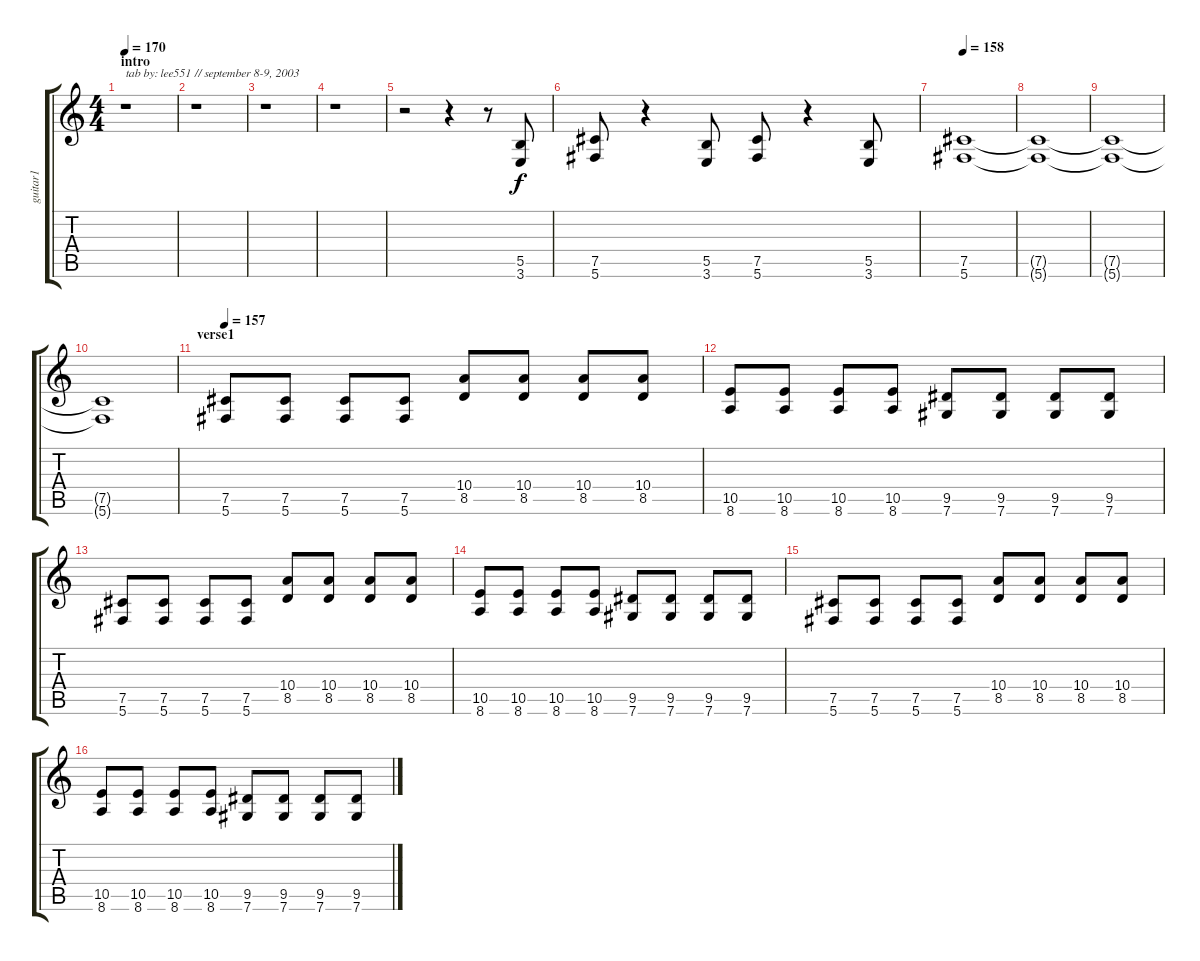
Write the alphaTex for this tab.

\track ("guitar1" "guitar1") {instrument distortionguitar}
\staff {score tabs}
\tuning (C4 Ab3 E3 B2 Gb2 Db2) {hide}
\ts (4 4)
\section ("" "intro")
\tempo 170
\clef g2
\ks c
r.1{txt "tab by: lee551 // september 8-9, 2003" dy f instrument distortionguitar} |
r.1 |
r.1 |
r.1 |
r.2 r.4 r.8 (5.5 3.6).8 |
(7.5 5.6).8 r.4 (5.5 3.6).8 (7.5 5.6).8 r.4 (5.5 3.6).8 |
\tempo 158
(7.5 5.6).1 |
(7.5{t} 5.6{t}).1 |
(7.5{t} 5.6{t}).1 |
(7.5{t} 5.6{t}).1 |
\section ("" "verse1")
\tempo 157
(7.5 5.6).8 (7.5 5.6).8 (7.5 5.6).8 (7.5 5.6).8 (10.4 8.5).8 (10.4 8.5).8 (10.4 8.5).8 (10.4 8.5).8 |
(10.5 8.6).8 (10.5 8.6).8 (10.5 8.6).8 (10.5 8.6).8 (9.5 7.6).8 (9.5 7.6).8 (9.5 7.6).8 (9.5 7.6).8 |
(7.5 5.6).8 (7.5 5.6).8 (7.5 5.6).8 (7.5 5.6).8 (10.4 8.5).8 (10.4 8.5).8 (10.4 8.5).8 (10.4 8.5).8 |
(10.5 8.6).8 (10.5 8.6).8 (10.5 8.6).8 (10.5 8.6).8 (9.5 7.6).8 (9.5 7.6).8 (9.5 7.6).8 (9.5 7.6).8 |
(7.5 5.6).8 (7.5 5.6).8 (7.5 5.6).8 (7.5 5.6).8 (10.4 8.5).8 (10.4 8.5).8 (10.4 8.5).8 (10.4 8.5).8 |
(10.5 8.6).8 (10.5 8.6).8 (10.5 8.6).8 (10.5 8.6).8 (9.5 7.6).8 (9.5 7.6).8 (9.5 7.6).8 (9.5 7.6).8
